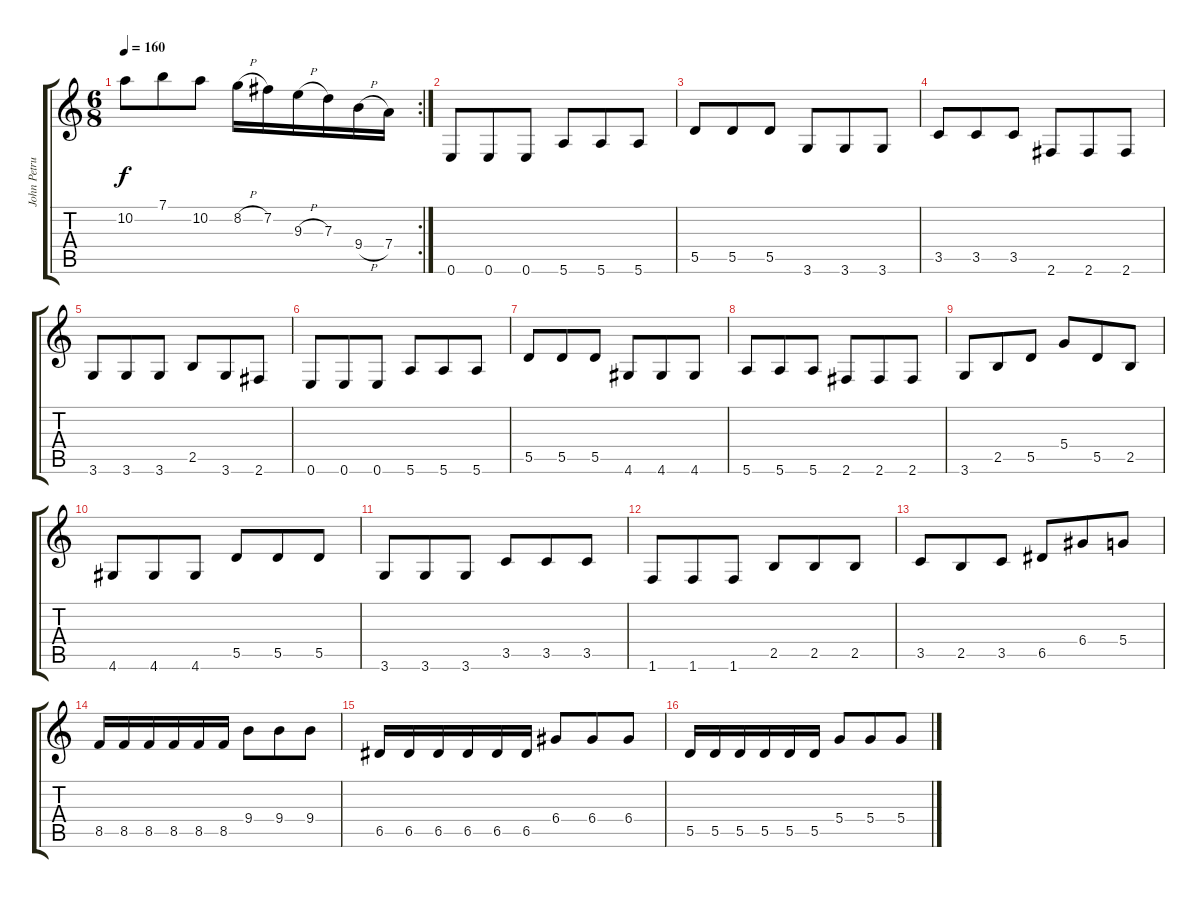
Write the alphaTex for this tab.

\track ("John Petrucci - 6 Strings Guitar" "John Petru") {instrument distortionguitar}
\staff {score tabs}
\tuning (E4 B3 G3 D3 A2 E2) {hide}
\rc 2
\ts (6 8)
\tempo 160
\clef g2
\ks c
10.2.8{dy f} 7.1.8 10.2.8 8.2{h}.16 7.2.16 9.3{h}.16 7.3.16 9.4{h}.16 7.4.16 |
0.6.8 0.6.8 0.6.8 5.6.8 5.6.8 5.6.8 |
5.5.8 5.5.8 5.5.8 3.6.8 3.6.8 3.6.8 |
3.5.8 3.5.8 3.5.8 2.6.8 2.6.8 2.6.8 |
3.6.8 3.6.8 3.6.8 2.5.8 3.6.8 2.6.8 |
0.6.8 0.6.8 0.6.8 5.6.8 5.6.8 5.6.8 |
5.5.8 5.5.8 5.5.8 4.6.8 4.6.8 4.6.8 |
5.6.8 5.6.8 5.6.8 2.6.8 2.6.8 2.6.8 |
3.6.8 2.5.8 5.5.8 5.4.8 5.5.8 2.5.8 |
4.6.8 4.6.8 4.6.8 5.5.8 5.5.8 5.5.8 |
3.6.8 3.6.8 3.6.8 3.5.8 3.5.8 3.5.8 |
1.6.8 1.6.8 1.6.8 2.5.8 2.5.8 2.5.8 |
3.5.8 2.5.8 3.5.8 6.5.8 6.4.8 5.4.8 |
8.5.16 8.5.16 8.5.16 8.5.16 8.5.16 8.5.16 9.4.8 9.4.8 9.4.8 |
6.5.16 6.5.16 6.5.16 6.5.16 6.5.16 6.5.16 6.4.8 6.4.8 6.4.8 |
5.5.16 5.5.16 5.5.16 5.5.16 5.5.16 5.5.16 5.4.8 5.4.8 5.4.8
